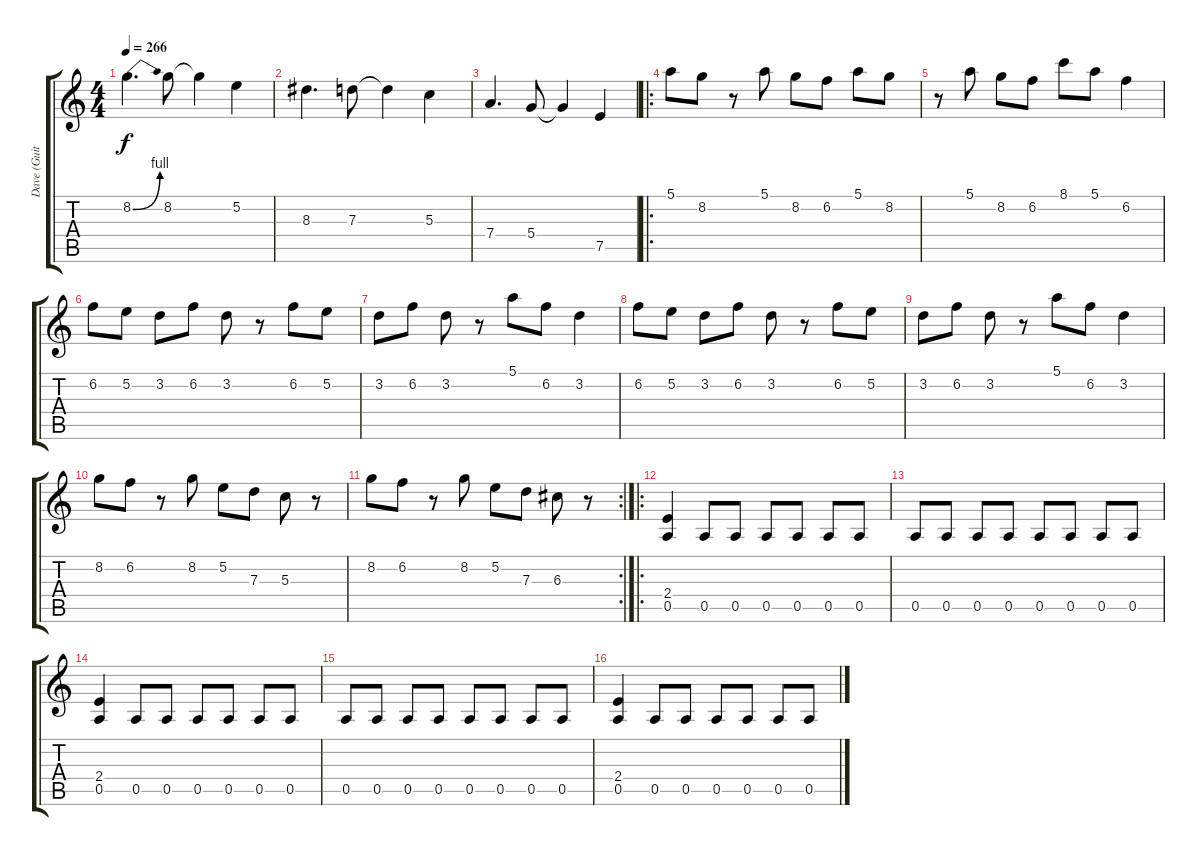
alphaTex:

\track ("Dave (Guitar 1)" "Dave (Guit") {instrument distortionguitar}
\staff {score tabs}
\tuning (E4 B3 G3 D3 A2 E2) {hide}
\ts (4 4)
\tempo 266
\clef g2
\ks c
8.2{be (bend 0 0 60 4)}.4{d dy f} 8.2.8 8.2{t}.4 5.2.4 |
8.3.4{d} 7.3.8 7.3{t}.4 5.3.4 |
7.4.4{d} 5.4.8 5.4{t}.4 7.5.4 |
\ro
5.1.8{volume 13} 8.2.8 r.8 5.1.8 8.2.8 6.2.8 5.1.8 8.2.8 |
r.8 5.1.8 8.2.8 6.2.8 8.1.8 5.1.8 6.2.4 |
6.2.8 5.2.8 3.2.8 6.2.8 3.2.8 r.8 6.2.8 5.2.8 |
3.2.8 6.2.8 3.2.8 r.8 5.1.8 6.2.8 3.2.4 |
6.2.8 5.2.8 3.2.8 6.2.8 3.2.8 r.8 6.2.8 5.2.8 |
3.2.8 6.2.8 3.2.8 r.8 5.1.8 6.2.8 3.2.4 |
8.2.8 6.2.8 r.8 8.2.8 5.2.8 7.3.8 5.3.8 r.8 |
\rc 2
8.2.8 6.2.8 r.8 8.2.8 5.2.8 7.3.8 6.3.8 r.8 |
\ro
(2.4 0.5).4 0.5.8 0.5.8 0.5.8 0.5.8 0.5.8 0.5.8 |
0.5.8 0.5.8 0.5.8 0.5.8 0.5.8 0.5.8 0.5.8 0.5.8 |
(2.4 0.5).4 0.5.8 0.5.8 0.5.8 0.5.8 0.5.8 0.5.8 |
0.5.8 0.5.8 0.5.8 0.5.8 0.5.8 0.5.8 0.5.8 0.5.8 |
(2.4 0.5).4 0.5.8 0.5.8 0.5.8 0.5.8 0.5.8 0.5.8
